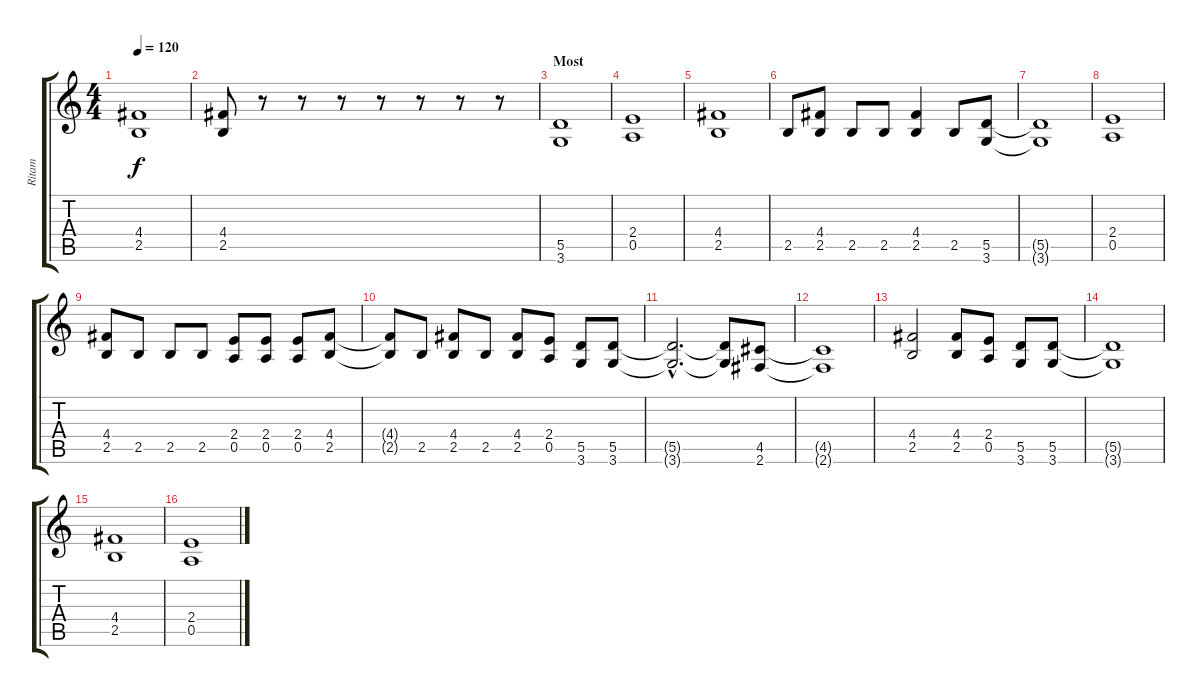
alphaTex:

\track ("Ritam" "Ritam") {instrument distortionguitar}
\staff {score tabs}
\tuning (E4 B3 G3 D3 A2 E2) {hide}
\ts (4 4)
\tempo 120
\clef g2
\ks c
(4.4{t} 2.5{t}).1{dy f} |
(4.4 2.5).8 r.8 r.8 r.8 r.8 r.8 r.8 r.8 |
\section ("" "Most")
(5.5 3.6).1 |
(2.4 0.5).1 |
(4.4 2.5).1 |
2.5.8 (4.4 2.5).8 2.5.8 2.5.8 (4.4 2.5).4 2.5.8 (5.5 3.6).8 |
(5.5{t} 3.6{t}).1 |
(2.4 0.5).1 |
(4.4 2.5).8 2.5.8 2.5.8 2.5.8 (2.4 0.5).8 (2.4 0.5).8 (2.4 0.5).8 (4.4 2.5).8 |
(4.4{t} 2.5{t}).8 2.5.8 (4.4 2.5).8 2.5.8 (4.4 2.5).8 (2.4 0.5).8 (5.5 3.6).8 (5.5 3.6).8 |
(5.5{hac t} 3.6{hac t}).2{d} (5.5{t} 3.6{t}).8 (4.5 2.6).8 |
(4.5{t} 2.6{t}).1 |
(4.4 2.5).2 (4.4 2.5).8 (2.4 0.5).8 (5.5 3.6).8 (5.5 3.6).8 |
(5.5{t} 3.6{t}).1 |
(4.4 2.5).1 |
(2.4 0.5).1
